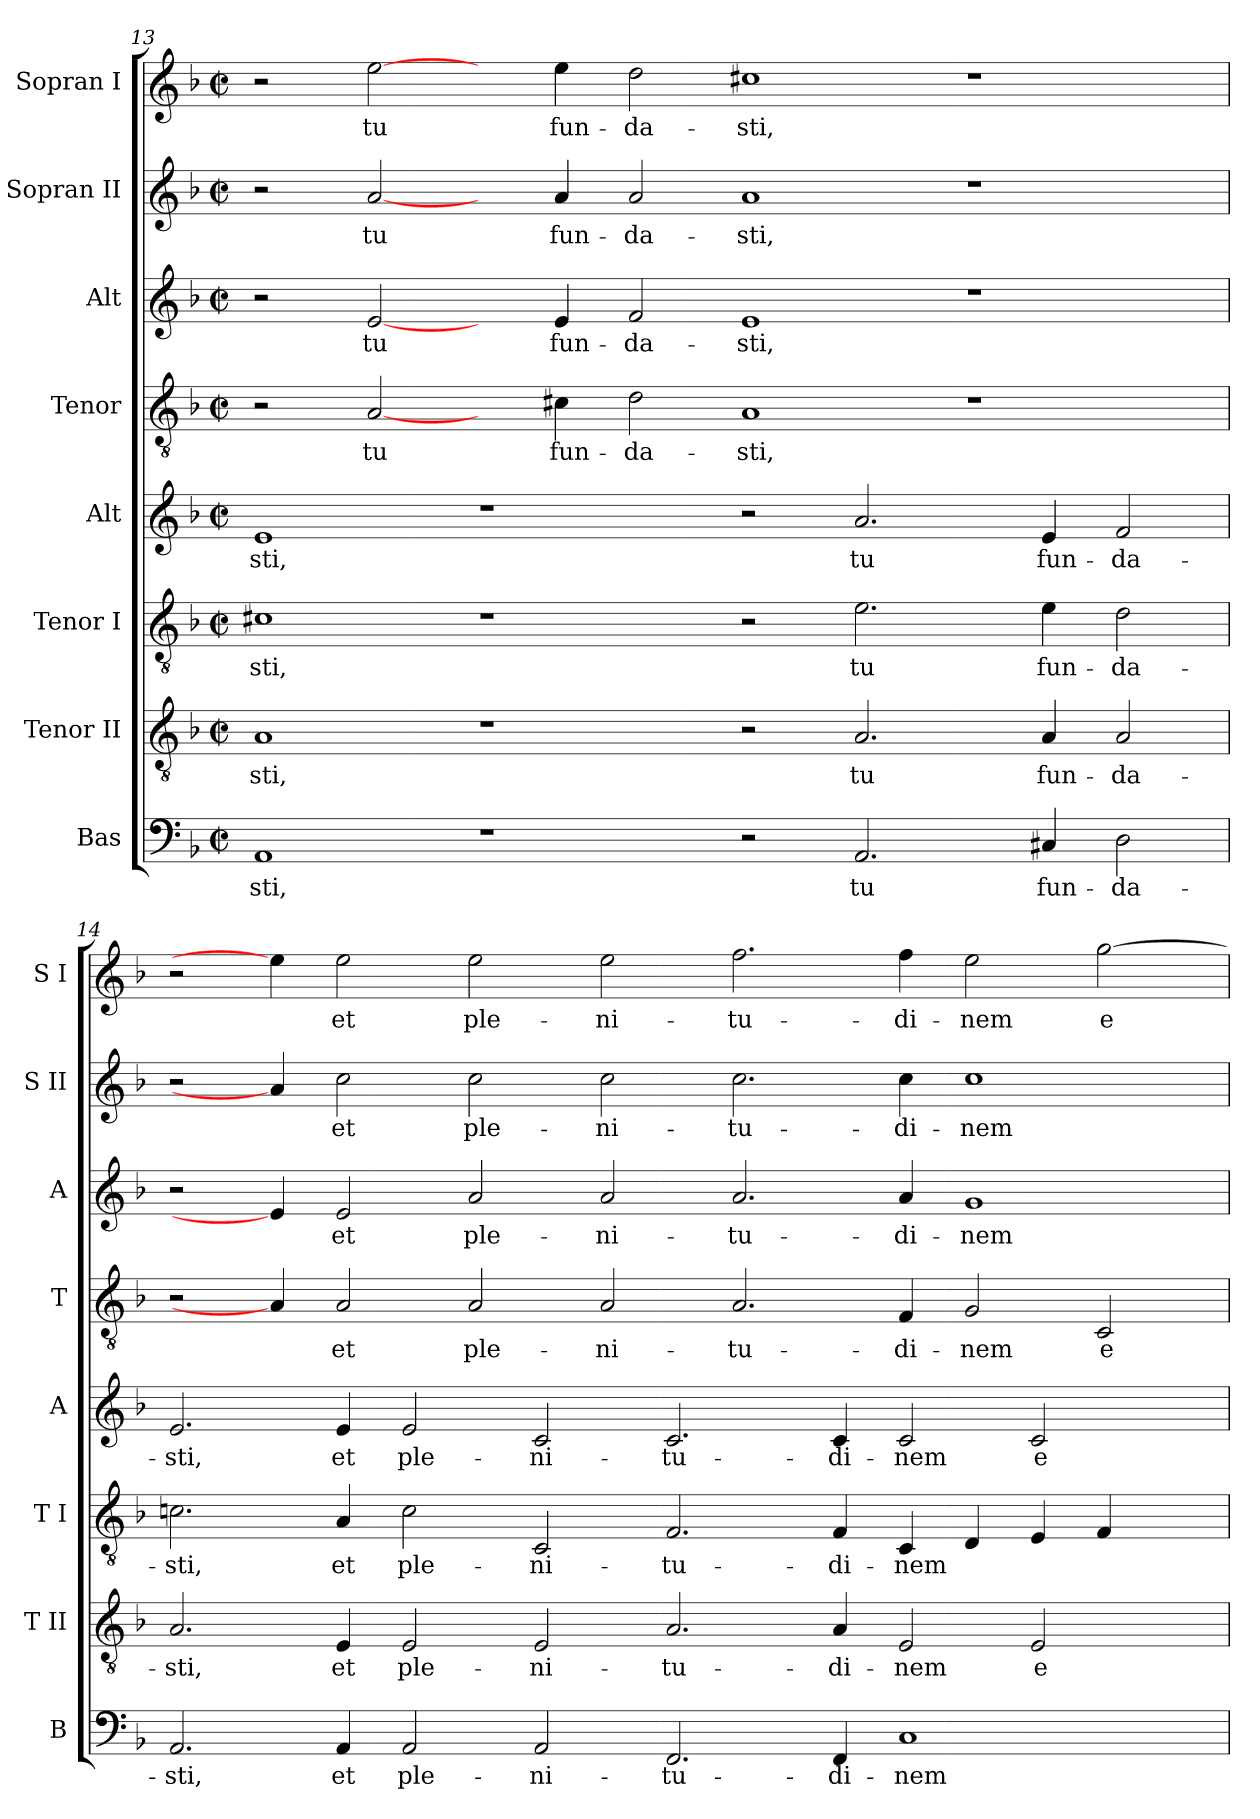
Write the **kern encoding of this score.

**kern	**text	**kern	**text	**kern	**text	**kern	**text	**kern	**text	**kern	**text	**kern	**text	**kern	**text
*part8	*part8	*part7	*part7	*part6	*part6	*part5	*part5	*part4	*part4	*part3	*part3	*part2	*part2	*part1	*part1
*staff8	*staff8	*staff7	*staff7	*staff6	*staff6	*staff5	*staff5	*staff4	*staff4	*staff3	*staff3	*staff2	*staff2	*staff1	*staff1
*I"Bas	*	*I"Tenor II	*	*I"Tenor I	*	*I"Alt	*	*I"Tenor	*	*I"Alt	*	*I"Sopran II	*	*I"Sopran I	*
*I'B	*	*I'T II	*	*I'T I	*	*I'A	*	*I'T	*	*I'A	*	*I'S II	*	*I'S I	*
*clefF4	*	*clefGv2	*	*clefGv2	*	*clefG2	*	*clefGv2	*	*clefG2	*	*clefG2	*	*clefG2	*
*k[b-]	*	*k[b-]	*	*k[b-]	*	*k[b-]	*	*k[b-]	*	*k[b-]	*	*k[b-]	*	*k[b-]	*
*F:	*	*F:	*	*F:	*	*F:	*	*F:	*	*F:	*	*F:	*	*F:	*
*M2/2	*	*M2/2	*	*M2/2	*	*M2/2	*	*M2/2	*	*M2/2	*	*M2/2	*	*M2/2	*
*met(c|)	*	*met(c|)	*	*met(c|)	*	*met(c|)	*	*met(c|)	*	*met(c|)	*	*met(c|)	*	*met(c|)	*
=13	=13	=13	=13	=13	=13	=13	=13	=13	=13	=13	=13	=13	=13	=13	=13
!	!LO:LY:b	!	!LO:LY:b	!	!LO:LY:b	!	!LO:LY:b	!	!	!	!	!	!	!	!
1AA	-sti,	1A	-sti,	1c#X	-sti,	1e	-sti,	2r	.	2r	.	2r	.	2r	.
!	!	!	!	!	!	!	!	!	!LO:LY:b	!	!LO:LY:b	!	!LO:LY:b	!	!LO:LY:b
.	.	.	.	.	.	.	.	[2A/	tu	[2e/	tu	[2a/	tu	[2ee\	tu
1r	.	1r	.	1r	.	1r	.	4ryy	.	4ryy	.	4ryy	.	4ryy	.
!	!	!	!	!	!	!	!	!	!LO:LY:b	!	!LO:LY:b	!	!LO:LY:b	!	!LO:LY:b
.	.	.	.	.	.	.	.	4c#X\	fun-	4e/	fun-	4a/	fun-	4ee\	fun-
!	!	!	!	!	!	!	!	!	!LO:LY:b	!	!LO:LY:b	!	!LO:LY:b	!	!LO:LY:b
.	.	.	.	.	.	.	.	2d\	-da-	2f/	-da-	2a/	-da-	2dd\	-da-
!	!	!	!	!	!	!	!	!	!LO:LY:b	!	!LO:LY:b	!	!LO:LY:b	!	!LO:LY:b
2r	.	2r	.	2r	.	2r	.	1A	-sti,	1e	-sti,	1a	-sti,	1cc#X	-sti,
!	!LO:LY:b	!	!LO:LY:b	!	!LO:LY:b	!	!LO:LY:b	!	!	!	!	!	!	!	!
2.AA/	tu	2.A/	tu	2.e\	tu	2.a/	tu	.	.	.	.	.	.	.	.
.	.	.	.	.	.	.	.	1r	.	1r	.	1r	.	1r	.
!	!LO:LY:b	!	!LO:LY:b	!	!LO:LY:b	!	!LO:LY:b	!	!	!	!	!	!	!	!
4C#X/	fun-	4A/	fun-	4e\	fun-	4e/	fun-	.	.	.	.	.	.	.	.
!	!LO:LY:b	!	!LO:LY:b	!	!LO:LY:b	!	!LO:LY:b	!	!	!	!	!	!	!	!
2D\	-da-	2A/	-da-	2d\	-da-	2f/	-da-	.	.	.	.	.	.	.	.
=14	=14	=14	=14	=14	=14	=14	=14	=14	=14	=14	=14	=14	=14	=14	=14
!	!LO:LY:b	!	!LO:LY:b	!	!LO:LY:b	!	!LO:LY:b	!	!	!	!	!	!	!	!
2.AA/	-sti,	2.A/	-sti,	2.cn\	-sti,	2.e/	-sti,	2r	.	2r	.	2r	.	2r	.
.	.	.	.	.	.	.	.	4A/]	.	4e/]	.	4a/]	.	4ee\]	.
!	!LO:LY:b	!	!LO:LY:b	!	!LO:LY:b	!	!LO:LY:b	!	!LO:LY:b	!	!LO:LY:b	!	!LO:LY:b	!	!LO:LY:b
4AA/	et	4E/	et	4A/	et	4e/	et	2A/	et	2e/	et	2cc\	et	2ee\	et
!	!LO:LY:b	!	!LO:LY:b	!	!LO:LY:b	!	!LO:LY:b	!	!	!	!	!	!	!	!
2AA/	ple-	2E/	ple-	2c\	ple-	2e/	ple-	.	.	.	.	.	.	.	.
!	!	!	!	!	!	!	!	!	!LO:LY:b	!	!LO:LY:b	!	!LO:LY:b	!	!LO:LY:b
.	.	.	.	.	.	.	.	2A/	ple-	2a/	ple-	2cc\	ple-	2ee\	ple-
!	!LO:LY:b	!	!LO:LY:b	!	!LO:LY:b	!	!LO:LY:b	!	!	!	!	!	!	!	!
2AA/	-ni-	2E/	-ni-	2C/	-ni-	2c/	-ni-	.	.	.	.	.	.	.	.
!	!	!	!	!	!	!	!	!	!LO:LY:b	!	!LO:LY:b	!	!LO:LY:b	!	!LO:LY:b
.	.	.	.	.	.	.	.	2A/	-ni-	2a/	-ni-	2cc\	-ni-	2ee\	-ni-
!	!LO:LY:b	!	!LO:LY:b	!	!LO:LY:b	!	!LO:LY:b	!	!	!	!	!	!	!	!
2.FF/	-tu-	2.A/	-tu-	2.F/	-tu-	2.c/	-tu-	.	.	.	.	.	.	.	.
!	!	!	!	!	!	!	!	!	!LO:LY:b	!	!LO:LY:b	!	!LO:LY:b	!	!LO:LY:b
.	.	.	.	.	.	.	.	2.A/	-tu-	2.a/	-tu-	2.cc\	-tu-	2.ff\	-tu-
!	!LO:LY:b	!	!LO:LY:b	!	!LO:LY:b	!	!LO:LY:b	!	!	!	!	!	!	!	!
4FF/	-di-	4A/	-di-	4F/	-di-	4c/	-di-	.	.	.	.	.	.	.	.
!	!LO:LY:b	!	!LO:LY:b	!	!LO:LY:b	!	!LO:LY:b	!	!LO:LY:b	!	!LO:LY:b	!	!LO:LY:b	!	!LO:LY:b
1C	-nem	2E/	-nem	4C/	-nem	2c/	-nem	4F/	-di-	4a/	-di-	4cc\	-di-	4ff\	-di-
!	!	!	!	!	!	!	!	!	!LO:LY:b	!	!LO:LY:b	!	!LO:LY:b	!	!LO:LY:b
.	.	.	.	4D/	.	.	.	2G/	-nem	1g	-nem	1cc	-nem	2ee\	-nem
!	!	!	!LO:LY:b	!	!	!	!LO:LY:b	!	!	!	!	!	!	!	!
.	.	2E/	e-	4E/	.	2c/	e-	.	.	.	.	.	.	.	.
!	!	!	!	!	!	!	!	!	!LO:LY:b	!	!	!	!	!	!LO:LY:b
.	.	.	.	4F/	.	.	.	2C/	e-	.	.	.	.	[2gg\	e-
4ryy	.	4ryy	.	4ryy	.	4ryy	.	.	.	.	.	.	.	.	.
=	=	=	=	=	=	=	=	=	=	=	=	=	=	=	=
*-	*-	*-	*-	*-	*-	*-	*-	*-	*-	*-	*-	*-	*-	*-	*-
